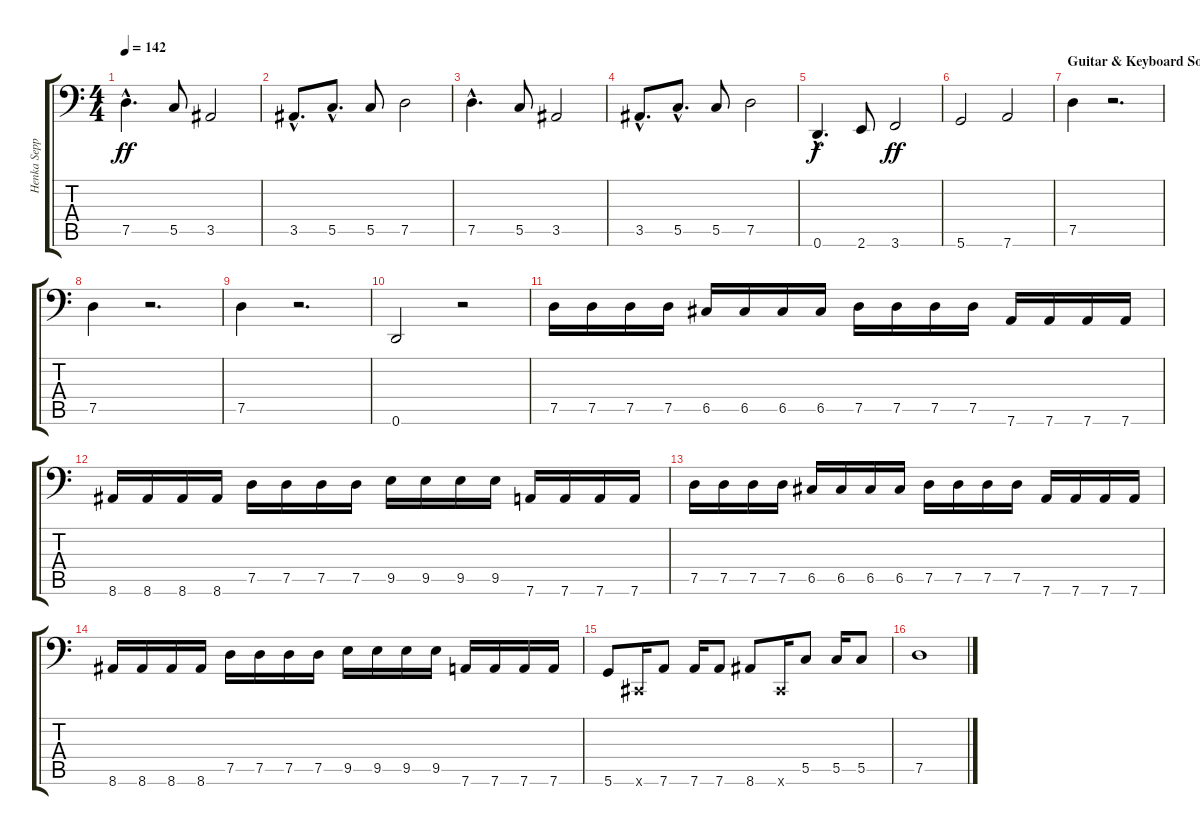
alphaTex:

\track ("Henka Seppäla" "Henka Sepp") {instrument electricbasspick}
\staff {score tabs}
\tuning (D3 A2 F2 C2 G1 D1) {hide}
\ts (4 4)
\tempo 142
\clef f4
\ks c
7.5{hac}.4{d dy ff} 5.5.8 3.5.2 |
3.5{hac}.8{d} 5.5{hac}.8{d} 5.5.8 7.5.2 |
7.5{hac}.4{d} 5.5.8 3.5.2 |
3.5{hac}.8{d} 5.5{hac}.8{d} 5.5.8 7.5.2 |
0.6{hac}.4{d dy f} 2.6.8 3.6.2{dy ff} |
5.6.2 7.6.2 |
\section ("" "Guitar & Keyboard Solo III")
7.5.4 r.2{d} |
7.5.4 r.2{d} |
7.5.4 r.2{d} |
0.6.2 r.2 |
7.5.16 7.5.16 7.5.16 7.5.16 6.5.16 6.5.16 6.5.16 6.5.16 7.5.16 7.5.16 7.5.16 7.5.16 7.6.16 7.6.16 7.6.16 7.6.16 |
8.6.16 8.6.16 8.6.16 8.6.16 7.5.16 7.5.16 7.5.16 7.5.16 9.5.16 9.5.16 9.5.16 9.5.16 7.6.16 7.6.16 7.6.16 7.6.16 |
7.5.16 7.5.16 7.5.16 7.5.16 6.5.16 6.5.16 6.5.16 6.5.16 7.5.16 7.5.16 7.5.16 7.5.16 7.6.16 7.6.16 7.6.16 7.6.16 |
8.6.16 8.6.16 8.6.16 8.6.16 7.5.16 7.5.16 7.5.16 7.5.16 9.5.16 9.5.16 9.5.16 9.5.16 7.6.16 7.6.16 7.6.16 7.6.16 |
5.6.8 -1.6{x}.16 7.6.8 7.6.16 7.6.8 8.6.8 -1.6{x}.16 5.5.8 5.5.16 5.5.8 |
7.5.1
